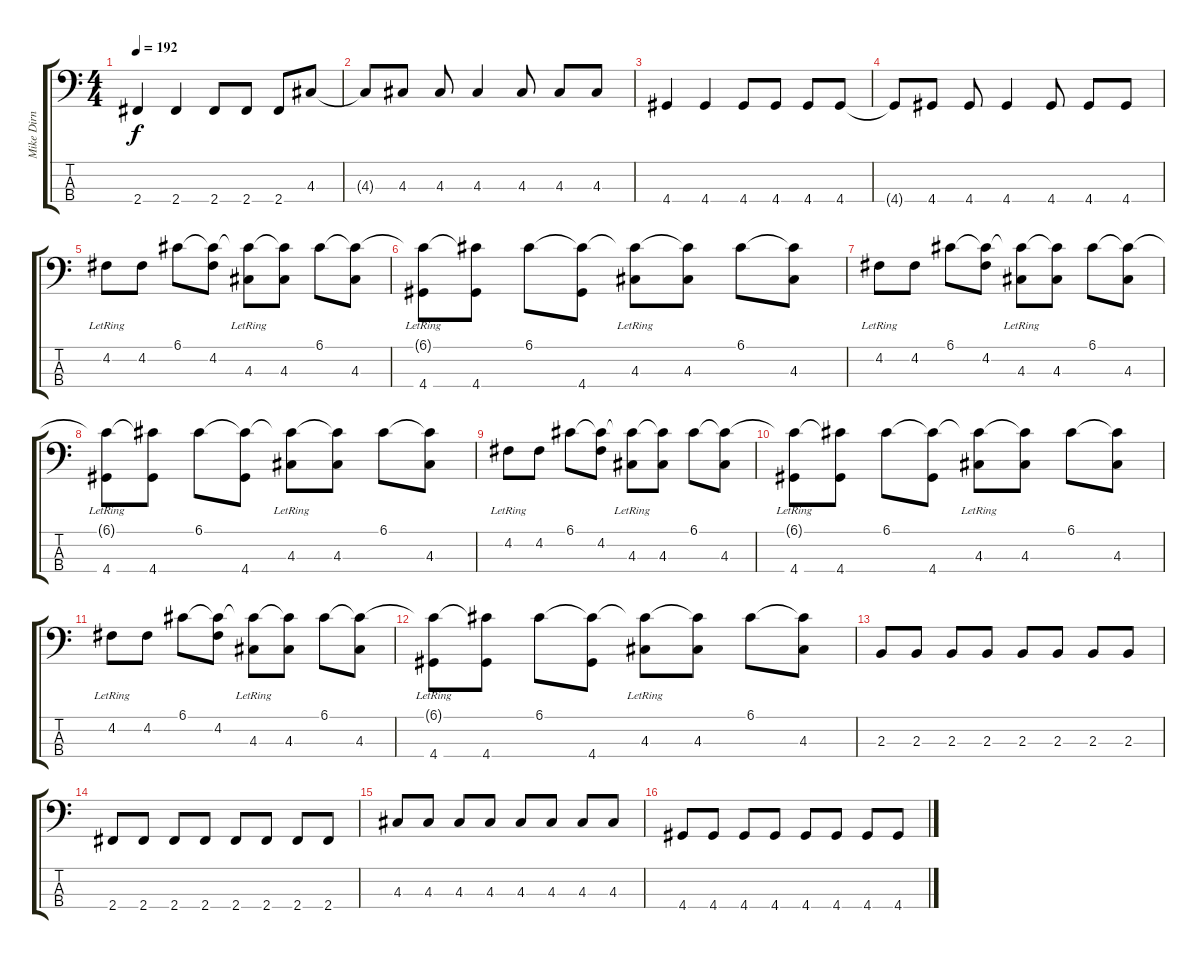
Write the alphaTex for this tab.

\track (" Mike Dirnt" " Mike Dirn") {solo instrument electricbassfinger}
\staff {score tabs}
\tuning (G2 D2 A1 E1) {hide}
\ts (4 4)
\tempo 192
\clef f4
\ks c
2.4.4{dy f} 2.4.4 2.4.8 2.4.8 2.4.8 4.3.8 |
4.3{t}.8 4.3.8 4.3.8 4.3.4 4.3.8 4.3.8 4.3.8 |
4.4.4 4.4.4 4.4.8 4.4.8 4.4.8 4.4.8 |
4.4{t}.8 4.4.8 4.4.8 4.4.4 4.4.8 4.4.8 4.4.8 |
4.2{lr}.8 4.2.8 6.1.8 (6.1{t} 4.2).8 (6.1{t} 4.3{lr}).8 (6.1{t} 4.3).8 6.1.8 (6.1{t} 4.3).8 |
(6.1{t} 4.4{lr}).8 (6.1{t} 4.4).8 6.1.8 (6.1{t} 4.4).8 (6.1{t} 4.3{lr}).8 (6.1{t} 4.3).8 6.1.8 (6.1{t} 4.3).8 |
4.2{lr}.8 4.2.8 6.1.8 (6.1{t} 4.2).8 (6.1{t} 4.3{lr}).8 (6.1{t} 4.3).8 6.1.8 (6.1{t} 4.3).8 |
(6.1{t} 4.4{lr}).8 (6.1{t} 4.4).8 6.1.8 (6.1{t} 4.4).8 (6.1{t} 4.3{lr}).8 (6.1{t} 4.3).8 6.1.8 (6.1{t} 4.3).8 |
4.2{lr}.8 4.2.8 6.1.8 (6.1{t} 4.2).8 (6.1{t} 4.3{lr}).8 (6.1{t} 4.3).8 6.1.8 (6.1{t} 4.3).8 |
(6.1{t} 4.4{lr}).8 (6.1{t} 4.4).8 6.1.8 (6.1{t} 4.4).8 (6.1{t} 4.3{lr}).8 (6.1{t} 4.3).8 6.1.8 (6.1{t} 4.3).8 |
4.2{lr}.8 4.2.8 6.1.8 (6.1{t} 4.2).8 (6.1{t} 4.3{lr}).8 (6.1{t} 4.3).8 6.1.8 (6.1{t} 4.3).8 |
(6.1{t} 4.4{lr}).8 (6.1{t} 4.4).8 6.1.8 (6.1{t} 4.4).8 (6.1{t} 4.3{lr}).8 (6.1{t} 4.3).8 6.1.8 (6.1{t} 4.3).8 |
2.3.8 2.3.8 2.3.8 2.3.8 2.3.8 2.3.8 2.3.8 2.3.8 |
2.4.8 2.4.8 2.4.8 2.4.8 2.4.8 2.4.8 2.4.8 2.4.8 |
4.3.8 4.3.8 4.3.8 4.3.8 4.3.8 4.3.8 4.3.8 4.3.8 |
4.4.8 4.4.8 4.4.8 4.4.8 4.4.8 4.4.8 4.4.8 4.4.8
